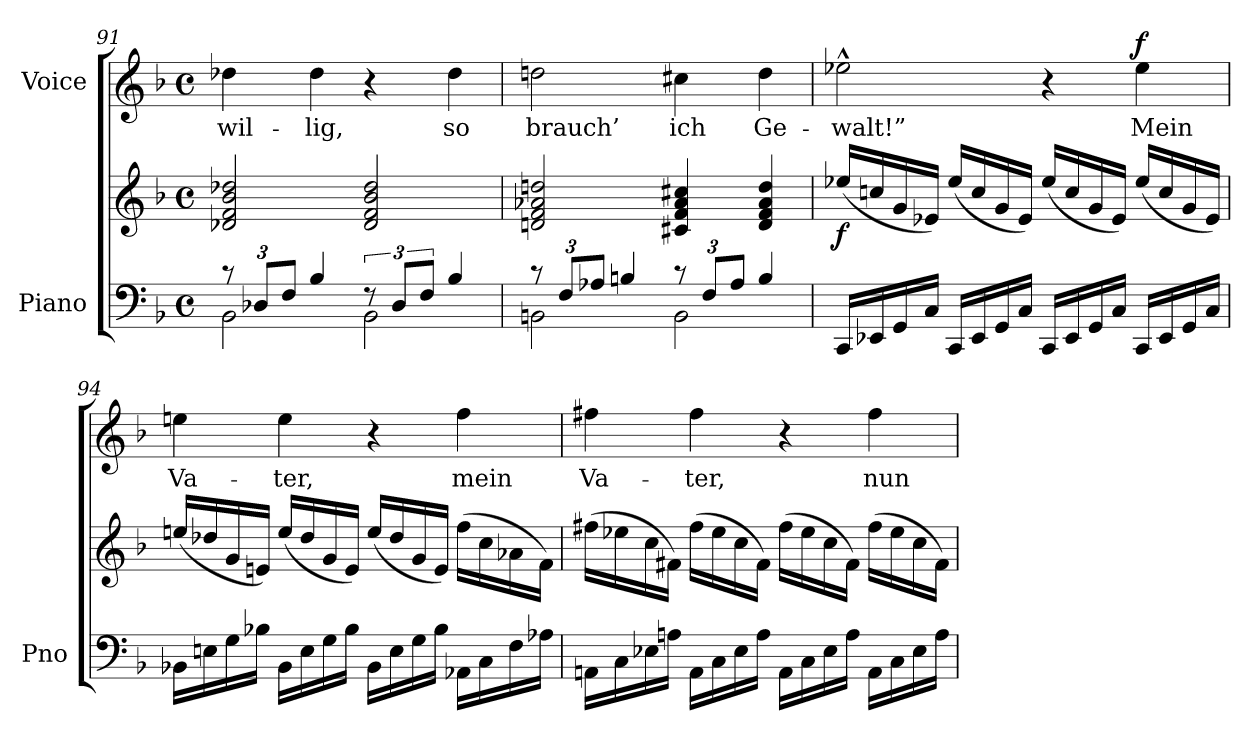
**kern	**kern	**dynam	**kern	**text	**dynam
*part2	*part2	*part2	*part1	*part1	*part1
*staff3	*staff2	*staff2/3	*staff1	*staff1	*staff1
*I"Piano	*	*	*I"Voice	*	*
*I'Pno	*	*	*	*	*
!!LO:PB:g=z
*clefF4	*clefG2	*	*clefG2	*	*
*k[b-]	*k[b-]	*	*k[b-]	*	*
*M4/4	*M4/4	*	*M4/4	*	*
*met(c)	*met(c)	*	*met(c)	*	*
*Xbrackettup	*	*	*	*	*
=91	=91	=91	=91	=91	=91
*^	*	*	*	*	*
!	!	!	!	!	!LO:LY:b	!
12r	2BB-\	2d-X/ 2f/ 2b-/ 2dd-X/	.	4dd-X\	wil-	.
12D-X/L	.	.	.	.	.	.
12F/J	.	.	.	.	.	.
!	!	!	!	!	!LO:LY:b	!
4B-/	.	.	.	4dd-\	-lig,	.
*brackettup	*	*	*	*	*	*
12r	2BB-\	2d-/ 2f/ 2b-/ 2dd-/	.	4r	.	.
12D-/L	.	.	.	.	.	.
12F/J	.	.	.	.	.	.
!	!	!	!	!	!LO:LY:b	!
4B-/	.	.	.	4dd-\	so	.
=92	=92	=92	=92	=92	=92	=92
*Xbrackettup	*	*	*	*	*	*
!	!	!	!	!	!LO:LY:b	!
12r	2BBn\	2dn/ 2f/ 2a-X/ 2ddn/	.	2ddn\	brauch’	.
12F/L	.	.	.	.	.	.
12A-X/J	.	.	.	.	.	.
4Bn/	.	.	.	.	.	.
!	!	!	!	!	!LO:LY:b	!
12r	2BB\	4c#X/ 4f/ 4a-/ 4cc#X/	.	4cc#X\	ich	.
12F/L	.	.	.	.	.	.
12A-/J	.	.	.	.	.	.
!	!	!	!	!	!LO:LY:b	!
4B/	.	4d/ 4f/ 4a-/ 4dd/	.	4dd\	Ge-	.
*v	*v	*	*	*	*	*
=93	=93	=93	=93	=93	=93
!	!	!LO:DY:b	!	!LO:LY:b	!
16CC/LL	(16ee-X/LL	f	2ee-X^^\	-walt!”	.
16EE-X/	16ccn/	.	.	.	.
16GG/	16g/	.	.	.	.
16C/JJ	16e-X/JJ)	.	.	.	.
16CC/LL	(16ee-/LL	.	.	.	.
16EE-/	16cc/	.	.	.	.
16GG/	16g/	.	.	.	.
16C/JJ	16e-/JJ)	.	.	.	.
16CC/LL	(16ee-/LL	.	4r	.	.
16EE-/	16cc/	.	.	.	.
16GG/	16g/	.	.	.	.
16C/JJ	16e-/JJ)	.	.	.	.
!	!	!	!	!LO:LY:b	!LO:DY:a
16CC/LL	(16ee-/LL	.	4ee-\	Mein	f
16EE-/	16cc/	.	.	.	.
16GG/	16g/	.	.	.	.
16C/JJ	16e-/JJ)	.	.	.	.
=94	=94	=94	=94	=94	=94
!	!	!	!	!LO:LY:b	!
16BB-X\LL	(16een/LL	.	4een\	Va-	.
16En\	16dd-X/	.	.	.	.
16G\	16g/	.	.	.	.
16B-X\JJ	16en/JJ)	.	.	.	.
!	!	!	!	!LO:LY:b	!
16BB-\LL	(16ee/LL	.	4ee\	-ter,	.
16E\	16dd-/	.	.	.	.
16G\	16g/	.	.	.	.
16B-\JJ	16e/JJ)	.	.	.	.
16BB-\LL	(16ee/LL	.	4r	.	.
16E\	16dd-/	.	.	.	.
16G\	16g/	.	.	.	.
16B-\JJ	16e/JJ)	.	.	.	.
!	!	!	!	!LO:LY:b	!
16AA-X\LL	(16ff\LL	.	4ff\	mein	.
16C\	16cc\	.	.	.	.
16F\	16a-X\	.	.	.	.
16A-X\JJ	16f\JJ)	.	.	.	.
=95	=95	=95	=95	=95	=95
!	!	!	!	!LO:LY:b	!
16AAn\LL	(16ff#X\LL	.	4ff#X\	Va-	.
16C\	16ee-X\	.	.	.	.
16E-X\	16cc\	.	.	.	.
16An\JJ	16f#X\JJ)	.	.	.	.
!	!	!	!	!LO:LY:b	!
16AA\LL	(16ff#\LL	.	4ff#\	-ter,	.
16C\	16ee-\	.	.	.	.
16E-\	16cc\	.	.	.	.
16A\JJ	16f#\JJ)	.	.	.	.
16AA\LL	(16ff#\LL	.	4r	.	.
16C\	16ee-\	.	.	.	.
16E-\	16cc\	.	.	.	.
16A\JJ	16f#\JJ)	.	.	.	.
!	!	!	!	!LO:LY:b	!
16AA\LL	(16ff#\LL	.	4ff#\	nun	.
16C\	16ee-\	.	.	.	.
16E-\	16cc\	.	.	.	.
16A\JJ	16f#\JJ)	.	.	.	.
=	=	=	=	=	=
*-	*-	*-	*-	*-	*-
